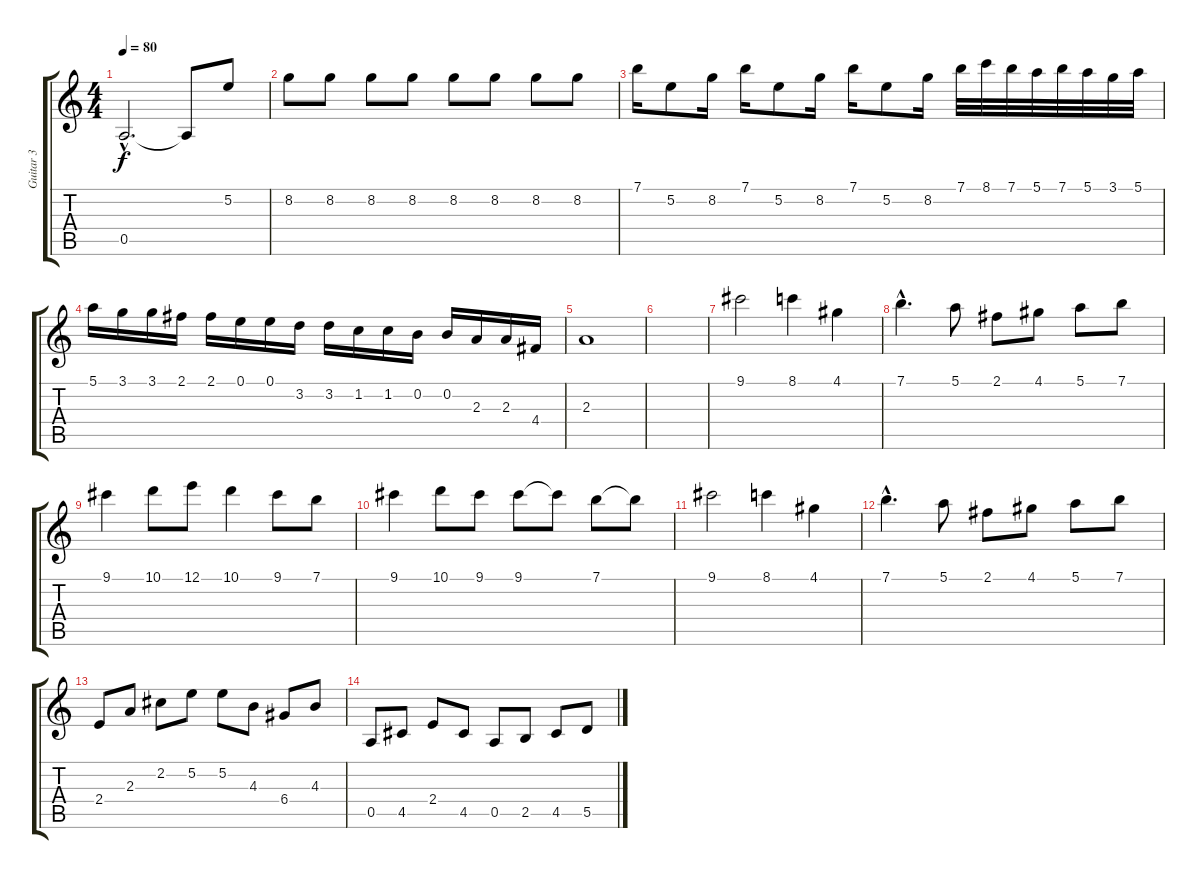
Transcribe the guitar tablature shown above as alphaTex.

\track ("Guitar 3" "Guitar 3") {instrument acousticguitarsteel}
\staff {score tabs}
\tuning (E4 B3 G3 D3 A2 E2) {hide}
\ts (4 4)
\tempo 80
\clef g2
\ks c
0.5{hac}.2{d dy f} 0.5{t}.8 5.2.8 |
8.2.8 8.2.8 8.2.8 8.2.8 8.2.8 8.2.8 8.2.8 8.2.8 |
7.1.16 5.2.8 8.2.16 7.1.16 5.2.8 8.2.16 7.1.16 5.2.8 8.2.16 7.1.32 8.1.32 7.1.32 5.1.32 7.1.32 5.1.32 3.1.32 5.1.32 |
5.1.16 3.1.16 3.1.16 2.1.16 2.1.16 0.1.16 0.1.16 3.2.16 3.2.16 1.2.16 1.2.16 0.2.16 0.2.16 2.3.16 2.3.16 4.4.16 |
2.3.1 |
|
9.1.2 8.1.4 4.1.4 |
7.1{hac}.4{d} 5.1.8 2.1.8 4.1.8 5.1.8 7.1.8 |
9.1.4 10.1.8 12.1.8 10.1.4 9.1.8 7.1.8 |
9.1.4 10.1.8 9.1.8 9.1.8 9.1{t}.8 7.1.8 7.1{t}.8 |
9.1.2 8.1.4 4.1.4 |
7.1{hac}.4{d} 5.1.8 2.1.8 4.1.8 5.1.8 7.1.8 |
2.4.8 2.3.8 2.2.8 5.2.8 5.2.8 4.3.8 6.4.8 4.3.8 |
0.5.8 4.5.8 2.4.8 4.5.8 0.5.8 2.5.8 4.5.8 5.5.8
